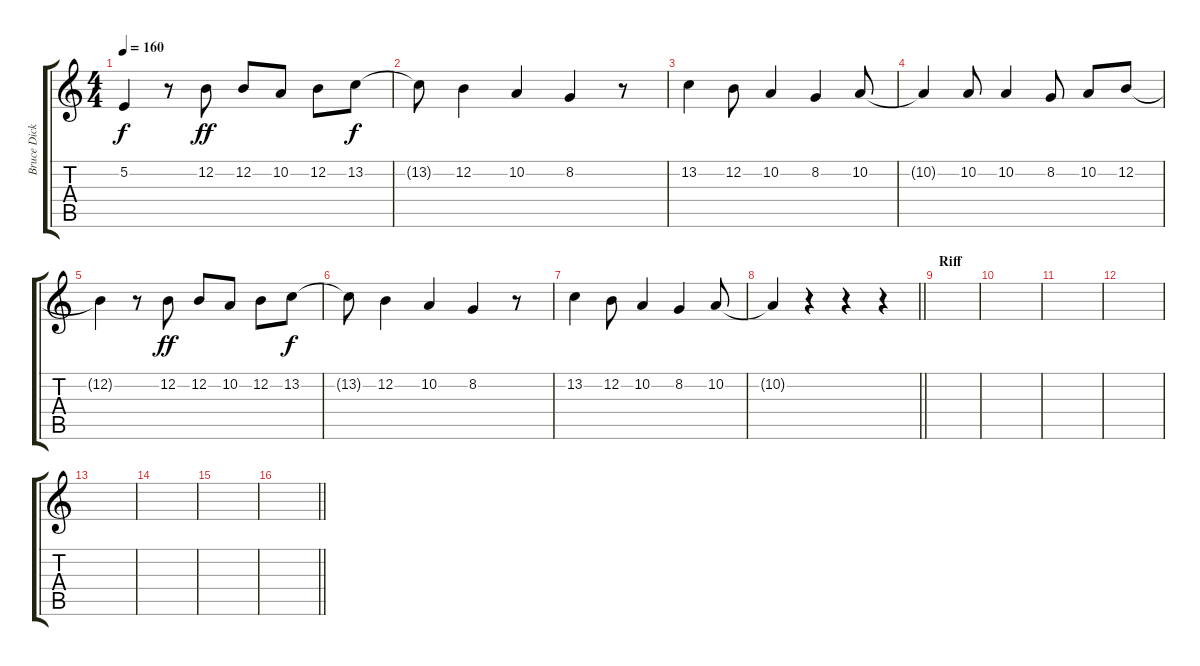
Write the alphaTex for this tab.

\track ("Bruce Dickinson" "Bruce Dick") {instrument violin}
\staff {score tabs}
\tuning (E4 B3 G3 D3 A2 E2) {hide}
\ts (4 4)
\tempo 160
\clef g2
\ks c
5.2{t}.4{dy f} r.8 12.2.8{dy ff} 12.2.8 10.2.8 12.2.8 13.2.8{dy f} |
13.2{t}.8 12.2.4 10.2.4 8.2.4 r.8 |
13.2.4 12.2.8 10.2.4 8.2.4 10.2.8 |
10.2{t}.4 10.2.8 10.2.4 8.2.8 10.2.8 12.2.8 |
12.2{t}.4 r.8 12.2.8{dy ff} 12.2.8 10.2.8 12.2.8 13.2.8{dy f} |
13.2{t}.8 12.2.4 10.2.4 8.2.4 r.8 |
13.2.4 12.2.8 10.2.4 8.2.4 10.2.8 |
\barLineRight lightlight
10.2{t}.4 r.4 r.4 r.4 |
\section ("" "Riff")
|
|
|
|
|
|
|
\barLineRight lightlight
